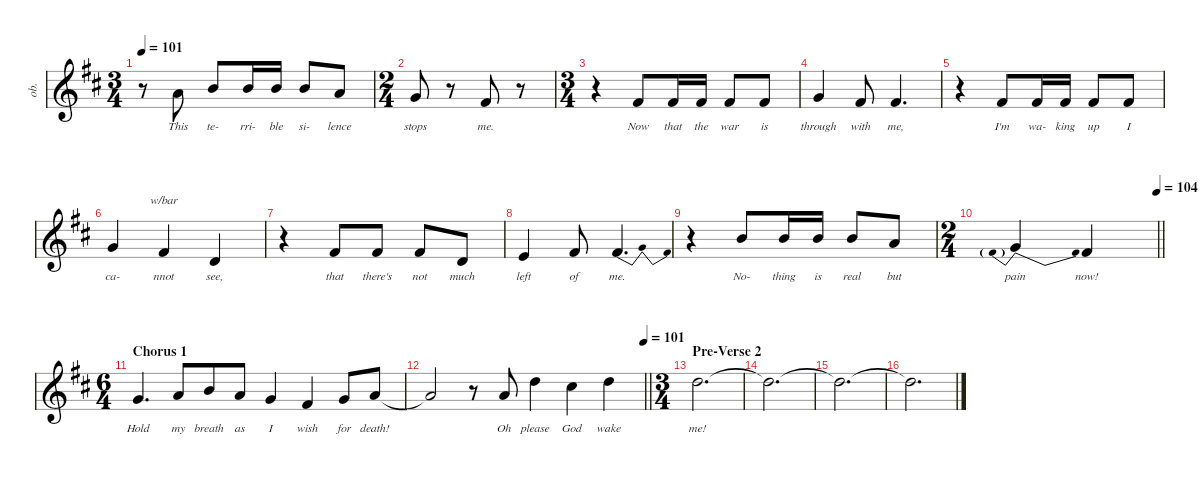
\defaultSystemsLayout 4
\hideDynamics
\bracketExtendMode nobrackets
\otherSystemsTrackNameOrientation horizontal
\track ("James Hetfield (Vocals)" "ob.") {defaultSystemsLayout 32 instrument oboe}
\staff {score}
\tuning (E4 B3 G3 D3 A2 E2)
\ts (3 4)
\tempo 101
\clef g2
\ks bminor
r.8{dy f beam Down} 5.1{acc forcenatural}.8{lyrics (0 "This") lyrics (1 "") lyrics (2 "") lyrics (3 "") lyrics (4 "") beam Up} 7.1{acc forcenatural}.8{lyrics (0 "te-") lyrics (1 "") lyrics (2 "") lyrics (3 "") lyrics (4 "") beam Up} 7.1{acc forcenatural}.16{lyrics (0 "rri-") lyrics (1 "") lyrics (2 "") lyrics (3 "") lyrics (4 "") beam Up} 7.1{acc forcenatural}.16{lyrics (0 "ble") lyrics (1 "") lyrics (2 "") lyrics (3 "") lyrics (4 "") beam Up} 7.1{acc forcenatural}.8{lyrics (0 "si-") lyrics (1 "") lyrics (2 "") lyrics (3 "") lyrics (4 "") beam Up} 5.1{acc forcenatural}.8{lyrics (0 "lence") lyrics (1 "") lyrics (2 "") lyrics (3 "") lyrics (4 "") beam Up} |
\ts (2 4)
\beaming (8 2 2)
3.1{acc forcenatural}.8{lyrics (0 "stops") lyrics (1 "") lyrics (2 "") lyrics (3 "") lyrics (4 "") beam Up} r.8{beam Up} 2.1{acc #}.8{lyrics (0 "me.") lyrics (1 "") lyrics (2 "") lyrics (3 "") lyrics (4 "") beam Up} r.8{beam Up} |
\ts (3 4)
\beaming (8 2 2 2)
r.4{beam Down} 2.1{acc #}.8{lyrics (0 "Now") lyrics (1 "") lyrics (2 "") lyrics (3 "") lyrics (4 "") beam Up} 2.1{acc #}.16{lyrics (0 "that") lyrics (1 "") lyrics (2 "") lyrics (3 "") lyrics (4 "") beam Up} 2.1{acc #}.16{lyrics (0 "the") lyrics (1 "") lyrics (2 "") lyrics (3 "") lyrics (4 "") beam Up} 2.1{acc #}.8{lyrics (0 "war") lyrics (1 "") lyrics (2 "") lyrics (3 "") lyrics (4 "") beam Up} 2.1{acc #}.8{lyrics (0 "is") lyrics (1 "") lyrics (2 "") lyrics (3 "") lyrics (4 "") beam Up} |
3.1{acc forcenatural}.4{lyrics (0 "through") lyrics (1 "") lyrics (2 "") lyrics (3 "") lyrics (4 "") beam Up} 2.1{acc #}.8{lyrics (0 "with") lyrics (1 "") lyrics (2 "") lyrics (3 "") lyrics (4 "") beam Up} 2.1{acc #}.4{d lyrics (0 "me,") lyrics (1 "") lyrics (2 "") lyrics (3 "") lyrics (4 "") beam Up} |
r.4{beam Down} 2.1{acc #}.8{lyrics (0 "I'm") lyrics (1 "") lyrics (2 "") lyrics (3 "") lyrics (4 "") beam Up} 2.1{acc #}.16{lyrics (0 "wa-") lyrics (1 "") lyrics (2 "") lyrics (3 "") lyrics (4 "") beam Up} 2.1{acc #}.16{lyrics (0 "king") lyrics (1 "") lyrics (2 "") lyrics (3 "") lyrics (4 "") beam Up} 2.1{acc #}.8{lyrics (0 "up") lyrics (1 "") lyrics (2 "") lyrics (3 "") lyrics (4 "") beam Up} 2.1{acc #}.8{lyrics (0 "I") lyrics (1 "") lyrics (2 "") lyrics (3 "") lyrics (4 "") beam Up} |
3.1{acc forcenatural}.4{lyrics (0 "ca-") lyrics (1 "") lyrics (2 "") lyrics (3 "") lyrics (4 "") beam Up} 2.1{acc #}.4{tbe (custom default 0 0 30 -8 30 -8 60 -8) lyrics (0 "nnot") lyrics (1 "") lyrics (2 "") lyrics (3 "") lyrics (4 "") beam Up} 3.2{acc forcenatural}.4{lyrics (0 "see,") lyrics (1 "") lyrics (2 "") lyrics (3 "") lyrics (4 "") beam Up} |
r.4{beam Down} 2.1{acc #}.8{lyrics (0 "that") lyrics (1 "") lyrics (2 "") lyrics (3 "") lyrics (4 "") beam Up} 2.1{acc #}.8{lyrics (0 "there's") lyrics (1 "") lyrics (2 "") lyrics (3 "") lyrics (4 "") beam Up} 2.1{acc #}.8{lyrics (0 "not") lyrics (1 "") lyrics (2 "") lyrics (3 "") lyrics (4 "") beam Up} 3.2{acc forcenatural}.8{lyrics (0 "much") lyrics (1 "") lyrics (2 "") lyrics (3 "") lyrics (4 "") beam Up} |
0.1{acc forcenatural}.4{lyrics (0 "left") lyrics (1 "") lyrics (2 "") lyrics (3 "") lyrics (4 "") beam Up} 2.1{acc #}.8{lyrics (0 "of") lyrics (1 "") lyrics (2 "") lyrics (3 "") lyrics (4 "") beam Up} 2.1{be (bendrelease 0 0 15 2 15 2 30 0) acc #}.4{d lyrics (0 "me.") lyrics (1 "") lyrics (2 "") lyrics (3 "") lyrics (4 "") beam Up} |
r.4{beam Down} 7.1{acc forcenatural}.8{lyrics (0 "No-") lyrics (1 "") lyrics (2 "") lyrics (3 "") lyrics (4 "") beam Up} 7.1{acc forcenatural}.16{lyrics (0 "thing") lyrics (1 "") lyrics (2 "") lyrics (3 "") lyrics (4 "") beam Up} 7.1{acc forcenatural}.16{lyrics (0 "is") lyrics (1 "") lyrics (2 "") lyrics (3 "") lyrics (4 "") beam Up} 7.1{acc forcenatural}.8{lyrics (0 "real") lyrics (1 "") lyrics (2 "") lyrics (3 "") lyrics (4 "") beam Up} 5.1{acc forcenatural}.8{lyrics (0 "but") lyrics (1 "") lyrics (2 "") lyrics (3 "") lyrics (4 "") beam Up} |
\ts (2 4)
\beaming (8 2 2)
\tempo (104 1)
\barLineRight lightlight
2.1{be (prebendrelease 0 2 31.999999199999998 0)}.4{lyrics (0 "pain") lyrics (1 "") lyrics (2 "") lyrics (3 "") lyrics (4 "") beam Up} 2.1{acc #}.4{lyrics (0 "now!") lyrics (1 "") lyrics (2 "") lyrics (3 "") lyrics (4 "") beam Up} |
\ts (6 4)
\beaming (8 6 6)
\section ("" "Chorus 1")
3.1{acc forcenatural}.4{d lyrics (0 "Hold") lyrics (1 "") lyrics (2 "") lyrics (3 "") lyrics (4 "") beam Up} 5.1{acc forcenatural}.8{lyrics (0 "my") lyrics (1 "") lyrics (2 "") lyrics (3 "") lyrics (4 "") beam Up} 7.1{acc forcenatural}.8{lyrics (0 "breath") lyrics (1 "") lyrics (2 "") lyrics (3 "") lyrics (4 "") beam Up} 5.1{acc forcenatural}.8{lyrics (0 "as") lyrics (1 "") lyrics (2 "") lyrics (3 "") lyrics (4 "") beam Up} 3.1{acc forcenatural}.4{lyrics (0 "I") lyrics (1 "") lyrics (2 "") lyrics (3 "") lyrics (4 "") beam Up} 2.1{acc #}.4{lyrics (0 "wish") lyrics (1 "") lyrics (2 "") lyrics (3 "") lyrics (4 "") beam Up} 3.1{acc forcenatural}.8{lyrics (0 "for") lyrics (1 "") lyrics (2 "") lyrics (3 "") lyrics (4 "") beam Up} 5.1{acc forcenatural}.8{lyrics (0 "death!") lyrics (1 "") lyrics (2 "") lyrics (3 "") lyrics (4 "") beam Up} |
\tempo (101 1)
\barLineRight lightlight
5.1{t acc forcenatural}.2{beam Up} r.8{beam Up} 5.1{acc forcenatural}.8{lyrics (0 "Oh") lyrics (1 "") lyrics (2 "") lyrics (3 "") lyrics (4 "") beam Up} 10.1{acc forcenatural}.4{lyrics (0 "please") lyrics (1 "") lyrics (2 "") lyrics (3 "") lyrics (4 "") beam Down} 9.1{acc #}.4{lyrics (0 "God") lyrics (1 "") lyrics (2 "") lyrics (3 "") lyrics (4 "") beam Down} 10.1{acc forcenatural}.4{lyrics (0 "wake") lyrics (1 "") lyrics (2 "") lyrics (3 "") lyrics (4 "") beam Down} |
\ts (3 4)
\beaming (8 2 2 2)
\section ("" "Pre-Verse 2")
10.1{acc forcenatural}.2{d lyrics (0 "me!") lyrics (1 "") lyrics (2 "") lyrics (3 "") lyrics (4 "") beam Down} |
10.1{t acc forcenatural}.2{d beam Down} |
10.1{t acc forcenatural}.2{d beam Down} |
10.1{t acc forcenatural}.2{d beam Down}
